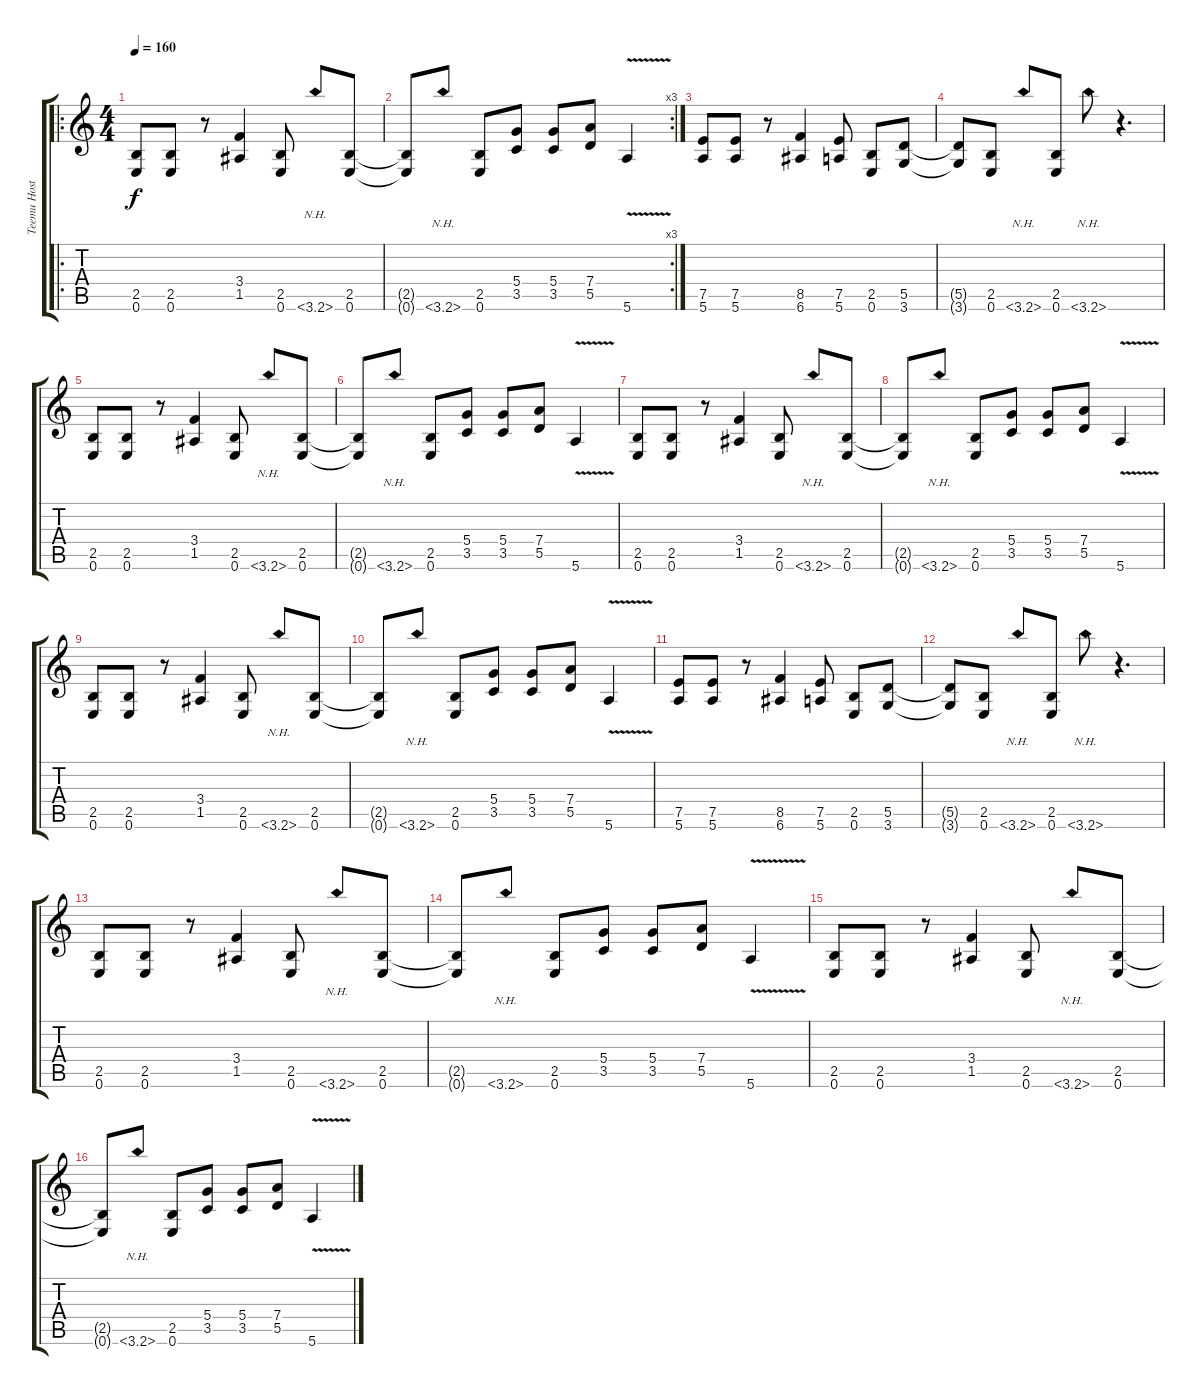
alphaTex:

\track ("Teemu Hostikka" "Teemu Host") {instrument overdrivenguitar}
\staff {score tabs}
\tuning (E4 B3 G3 D3 A2 E2) {hide}
\ro
\ts (4 4)
\tempo 160
\clef g2
\ks c
(2.5 0.6).8{dy f instrument overdrivenguitar} (2.5 0.6).8 r.8 (3.4 1.5).4 (2.5 0.6).8 3.6{nh}.8 (2.5 0.6).8 |
\rc 3
(2.5{t} 0.6{t}).8 3.6{nh}.8 (2.5 0.6).8 (5.4 3.5).8 (5.4 3.5).8 (7.4 5.5).8 5.6{v}.4 |
(7.5 5.6).8 (7.5 5.6).8 r.8 (8.5 6.6).4 (7.5 5.6).8 (2.5 0.6).8 (5.5 3.6).8 |
(5.5{t} 3.6{t}).8 (2.5 0.6).8 3.6{nh}.8 (2.5 0.6).8 3.6{nh}.8 r.4{d} |
(2.5 0.6).8 (2.5 0.6).8 r.8 (3.4 1.5).4 (2.5 0.6).8 3.6{nh}.8 (2.5 0.6).8 |
(2.5{t} 0.6{t}).8 3.6{nh}.8 (2.5 0.6).8 (5.4 3.5).8 (5.4 3.5).8 (7.4 5.5).8 5.6{v}.4 |
(2.5 0.6).8 (2.5 0.6).8 r.8 (3.4 1.5).4 (2.5 0.6).8 3.6{nh}.8 (2.5 0.6).8 |
(2.5{t} 0.6{t}).8 3.6{nh}.8 (2.5 0.6).8 (5.4 3.5).8 (5.4 3.5).8 (7.4 5.5).8 5.6{v}.4 |
(2.5 0.6).8 (2.5 0.6).8 r.8 (3.4 1.5).4 (2.5 0.6).8 3.6{nh}.8 (2.5 0.6).8 |
(2.5{t} 0.6{t}).8 3.6{nh}.8 (2.5 0.6).8 (5.4 3.5).8 (5.4 3.5).8 (7.4 5.5).8 5.6{v}.4 |
(7.5 5.6).8 (7.5 5.6).8 r.8 (8.5 6.6).4 (7.5 5.6).8 (2.5 0.6).8 (5.5 3.6).8 |
(5.5{t} 3.6{t}).8 (2.5 0.6).8 3.6{nh}.8 (2.5 0.6).8 3.6{nh}.8 r.4{d} |
(2.5 0.6).8 (2.5 0.6).8 r.8 (3.4 1.5).4 (2.5 0.6).8 3.6{nh}.8 (2.5 0.6).8 |
(2.5{t} 0.6{t}).8 3.6{nh}.8 (2.5 0.6).8 (5.4 3.5).8 (5.4 3.5).8 (7.4 5.5).8 5.6{v}.4 |
(2.5 0.6).8 (2.5 0.6).8 r.8 (3.4 1.5).4 (2.5 0.6).8 3.6{nh}.8 (2.5 0.6).8 |
(2.5{t} 0.6{t}).8 3.6{nh}.8 (2.5 0.6).8 (5.4 3.5).8 (5.4 3.5).8 (7.4 5.5).8 5.6{v}.4
